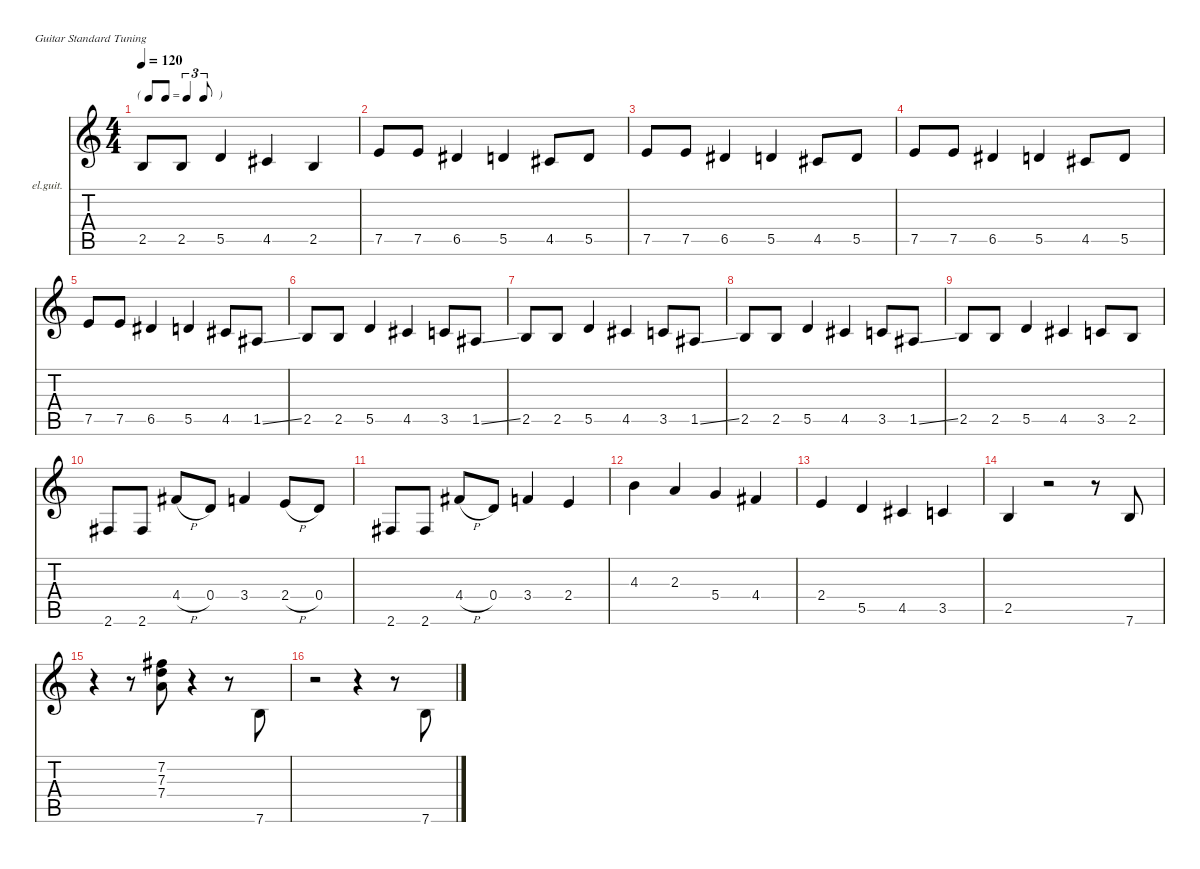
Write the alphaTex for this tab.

\defaultSystemsLayout 4
\hideDynamics
\bracketExtendMode nobrackets
\firstSystemTrackNameOrientation horizontal
\otherSystemsTrackNameOrientation horizontal
\track ("Guitar 1" "el.guit.") {instrument electricguitarclean}
\staff {score tabs}
\tuning (E4 B3 G3 D3 A2 E2)
\ts (4 4)
\tf triplet8th
\tempo 120
\clef g2
\ks c
2.5.8{dy f beam Up} 2.5.8{beam Up} 5.5.4{beam Up} 4.5{acc #}.4{beam Up} 2.5.4{beam Up} |
7.5.8{beam Up} 7.5.8{beam Up} 6.5{acc #}.4{beam Up} 5.5.4{beam Up} 4.5{acc #}.8{beam Up} 5.5.8{beam Up} |
7.5.8{beam Up} 7.5.8{beam Up} 6.5{acc #}.4{beam Up} 5.5.4{beam Up} 4.5{acc #}.8{beam Up} 5.5.8{beam Up} |
7.5.8{beam Up} 7.5.8{beam Up} 6.5{acc #}.4{beam Up} 5.5.4{beam Up} 4.5{acc #}.8{beam Up} 5.5.8{beam Up} |
7.5.8{beam Up} 7.5.8{beam Up} 6.5{acc #}.4{beam Up} 5.5.4{beam Up} 4.5{acc #}.8{beam Up} 1.5{ss acc #}.8{beam Up} |
2.5.8{beam Up} 2.5.8{beam Up} 5.5.4{beam Up} 4.5{acc #}.4{beam Up} 3.5.8{beam Up} 1.5{ss acc #}.8{beam Up} |
2.5.8{beam Up} 2.5.8{beam Up} 5.5.4{beam Up} 4.5{acc #}.4{beam Up} 3.5.8{beam Up} 1.5{ss acc #}.8{beam Up} |
2.5.8{beam Up} 2.5.8{beam Up} 5.5.4{beam Up} 4.5{acc #}.4{beam Up} 3.5.8{beam Up} 1.5{ss acc #}.8{beam Up} |
2.5.8{beam Up} 2.5.8{beam Up} 5.5.4{beam Up} 4.5{acc #}.4{beam Up} 3.5.8{beam Up} 2.5.8{beam Up} |
2.6{acc #}.8{beam Up} 2.6{acc #}.8{beam Up} 4.4{h acc #}.8{beam Up} 0.4.8{beam Up} 3.4.4{beam Up} 2.4{h}.8{beam Up} 0.4.8{beam Up} |
2.6{acc #}.8{beam Up} 2.6{acc #}.8{beam Up} 4.4{h acc #}.8{beam Up} 0.4.8{beam Up} 3.4.4{beam Up} 2.4.4{beam Up} |
4.3.4{beam Down} 2.3.4{beam Up} 5.4.4{beam Up} 4.4{acc #}.4{beam Up} |
2.4.4{beam Up} 5.5.4{beam Up} 4.5{acc #}.4{beam Up} 3.5.4{beam Up} |
2.5.4{beam Up} r.2{beam Up} r.8{beam Up} 7.6.8{beam Up} |
r.4{beam Down} r.8{beam Down} (7.2{acc #} 7.3 7.4).8{beam Down} r.4{beam Down} r.8{beam Down} 7.6.8{beam Up} |
r.2{beam Down} r.4{beam Down} r.8{beam Down} 7.6.8{beam Up}
